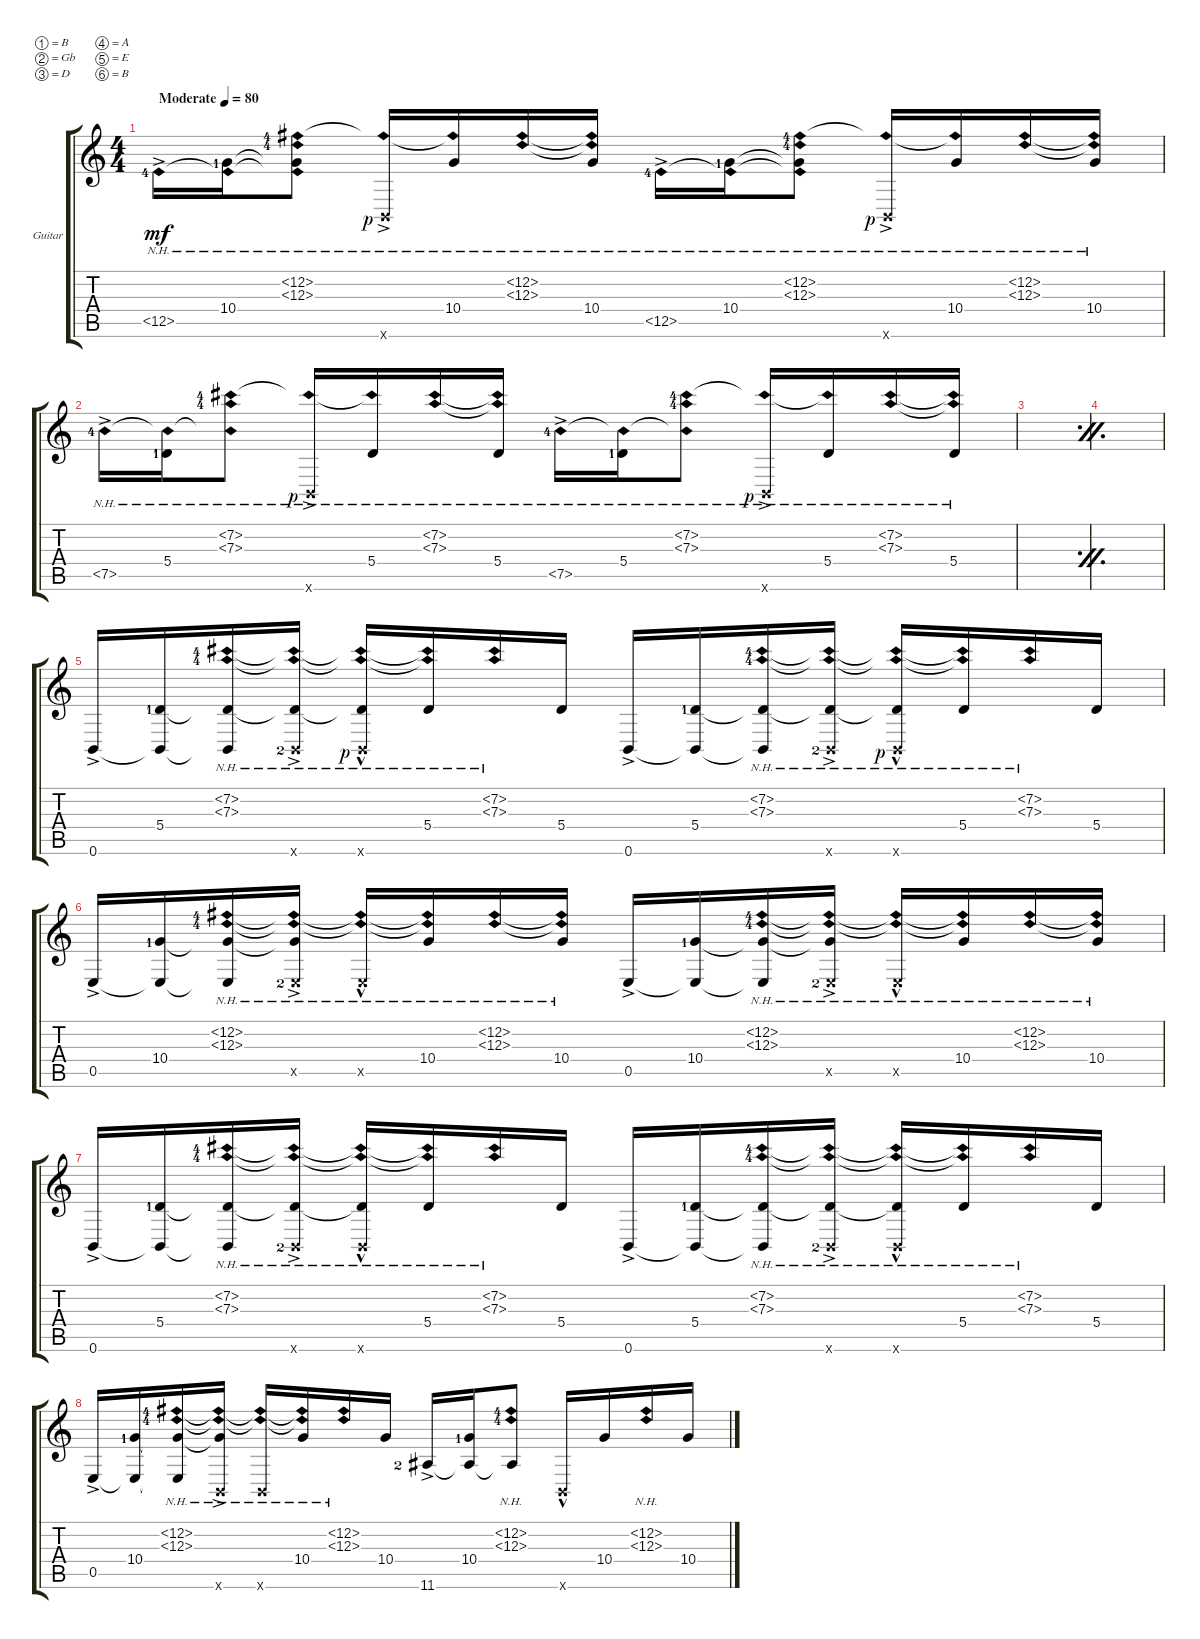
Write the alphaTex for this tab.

\bracketExtendMode groupsimilarinstruments
\firstSystemTrackNameOrientation horizontal
\otherSystemsTrackNameOrientation horizontal
\track ("Andy McKee" "Guitar") {instrument acousticguitarsteel}
\staff {score tabs}
\tuning (B3 Gb3 D3 A2 E2 B1)
\ts (4 4)
\beaming (8 2 2 2 2)
\tempo (80 "Moderate")
\clef g2
\ks c
12.5{nh ac lf 5}.16{dy mf instrument acousticguitarsteel} (10.4{lf 2} 12.5{nh t}).16 (12.2{nh lf 5} 12.3{nh lf 5} 10.4{t} 12.5{nh t}).8 (12.2{nh t} 0.6{ac x rf 1}).16 (12.2{nh t} 10.4).16 (12.2{nh} 12.3{nh}).16 (10.4 12.2{nh t} 12.3{nh t}).16 12.5{nh ac lf 5}.16 (10.4{lf 2} 12.5{nh t}).16 (12.2{nh lf 5} 12.3{nh lf 5} 10.4{t} 12.5{nh t}).8 (12.2{nh t} 0.6{ac x rf 1}).16 (12.2{nh t} 10.4).16 (12.2{nh} 12.3{nh}).16 (10.4 12.2{nh t} 12.3{nh t}).16 |
7.5{nh ac lf 5}.16 (5.4{lf 2} 7.5{nh t}).16 (7.2{nh lf 5} 7.3{nh lf 5} 7.5{nh t}).8 (7.2{nh t} 0.6{ac x rf 1}).16 (7.2{nh t} 5.4).16 (7.2{nh} 7.3{nh}).16 (7.2{nh t} 7.3{nh t} 5.4).16 7.5{nh ac lf 5}.16 (5.4{lf 2} 7.5{nh t}).16 (7.2{nh lf 5} 7.3{nh lf 5} 7.5{nh t}).8 (7.2{nh t} 0.6{ac x rf 1}).16 (7.2{nh t} 5.4).16 (7.2{nh} 7.3{nh}).16 (7.2{nh t} 7.3{nh t} 5.4).16 |
\simile firstofdouble
|
\simile secondofdouble
|
\simile none
0.6{ac}.16 (5.4{lf 2} 0.6{t}).16 (7.2{nh lf 5} 7.3{nh lf 5} 0.6{t} 5.4{t}).16 (0.6{ac x lf 3} 5.4{t} 7.2{nh t} 7.3{nh t}).16 (5.4{t} 0.6{hac x rf 1} 7.2{nh t} 7.3{nh t}).16 (7.2{nh t} 7.3{nh t} 5.4).16 (7.2{nh} 7.3{nh}).16 5.4.16 0.6{ac}.16 (5.4{lf 2} 0.6{t}).16 (7.2{nh lf 5} 7.3{nh lf 5} 0.6{t} 5.4{t}).16 (0.6{ac x lf 3} 5.4{t} 7.2{nh t} 7.3{nh t}).16 (5.4{t} 0.6{hac x rf 1} 7.2{nh t} 7.3{nh t}).16 (7.2{nh t} 7.3{nh t} 5.4).16 (7.2{nh} 7.3{nh}).16 5.4.16 |
0.5{ac}.16 (10.4{lf 2} 0.5{t}).16 (12.2{nh lf 5} 12.3{nh lf 5} 0.5{t} 10.4{t}).16 (10.4{t} 0.5{ac x lf 3} 12.2{nh t} 12.3{nh t}).16 (0.5{hac x} 12.2{nh t} 12.3{nh t}).16 (12.2{nh t} 12.3{nh t} 10.4).16 (12.2{nh} 12.3{nh}).16 (10.4 12.2{nh t} 12.3{nh t}).16 0.5{ac}.16 (10.4{lf 2} 0.5{t}).16 (12.2{nh lf 5} 12.3{nh lf 5} 0.5{t} 10.4{t}).16 (10.4{t} 0.5{ac x lf 3} 12.2{nh t} 12.3{nh t}).16 (0.5{hac x} 12.2{nh t} 12.3{nh t}).16 (12.2{nh t} 12.3{nh t} 10.4).16 (12.2{nh} 12.3{nh}).16 (10.4 12.2{nh t} 12.3{nh t}).16 |
0.6{ac}.16 (5.4{lf 2} 0.6{t}).16 (7.2{nh lf 5} 7.3{nh lf 5} 0.6{t} 5.4{t}).16 (0.6{ac x lf 3} 5.4{t} 7.2{nh t} 7.3{nh t}).16 (5.4{t} 0.6{hac x} 7.2{nh t} 7.3{nh t}).16 (7.2{nh t} 7.3{nh t} 5.4).16 (7.2{nh} 7.3{nh}).16 5.4.16 0.6{ac}.16 (5.4{lf 2} 0.6{t}).16 (7.2{nh lf 5} 7.3{nh lf 5} 0.6{t} 5.4{t}).16 (0.6{ac x lf 3} 5.4{t} 7.2{nh t} 7.3{nh t}).16 (5.4{t} 0.6{hac x} 7.2{nh t} 7.3{nh t}).16 (7.2{nh t} 7.3{nh t} 5.4).16 (7.2{nh} 7.3{nh}).16 5.4.16 |
0.5{ac}.16 (10.4{lf 2} 0.5{t}).16 (12.2{nh lf 5} 12.3{nh lf 5} 0.5{t} 10.4{t}).16 (10.4{t} 12.2{nh t} 12.3{nh t} 0.6{ac x}).16 (12.2{nh t} 12.3{nh t} 0.6{x}).16 (12.2{nh t} 12.3{nh t} 10.4).16 (12.2{nh} 12.3{nh}).16 10.4.16 11.6{ac lf 3}.16 (10.4{lf 2} 11.6{t}).16 (12.2{nh lf 5} 12.3{nh lf 5} 11.6{t}).8 0.6{hac x}.16 10.4.16 (12.2{nh} 12.3{nh}).16 10.4.16
